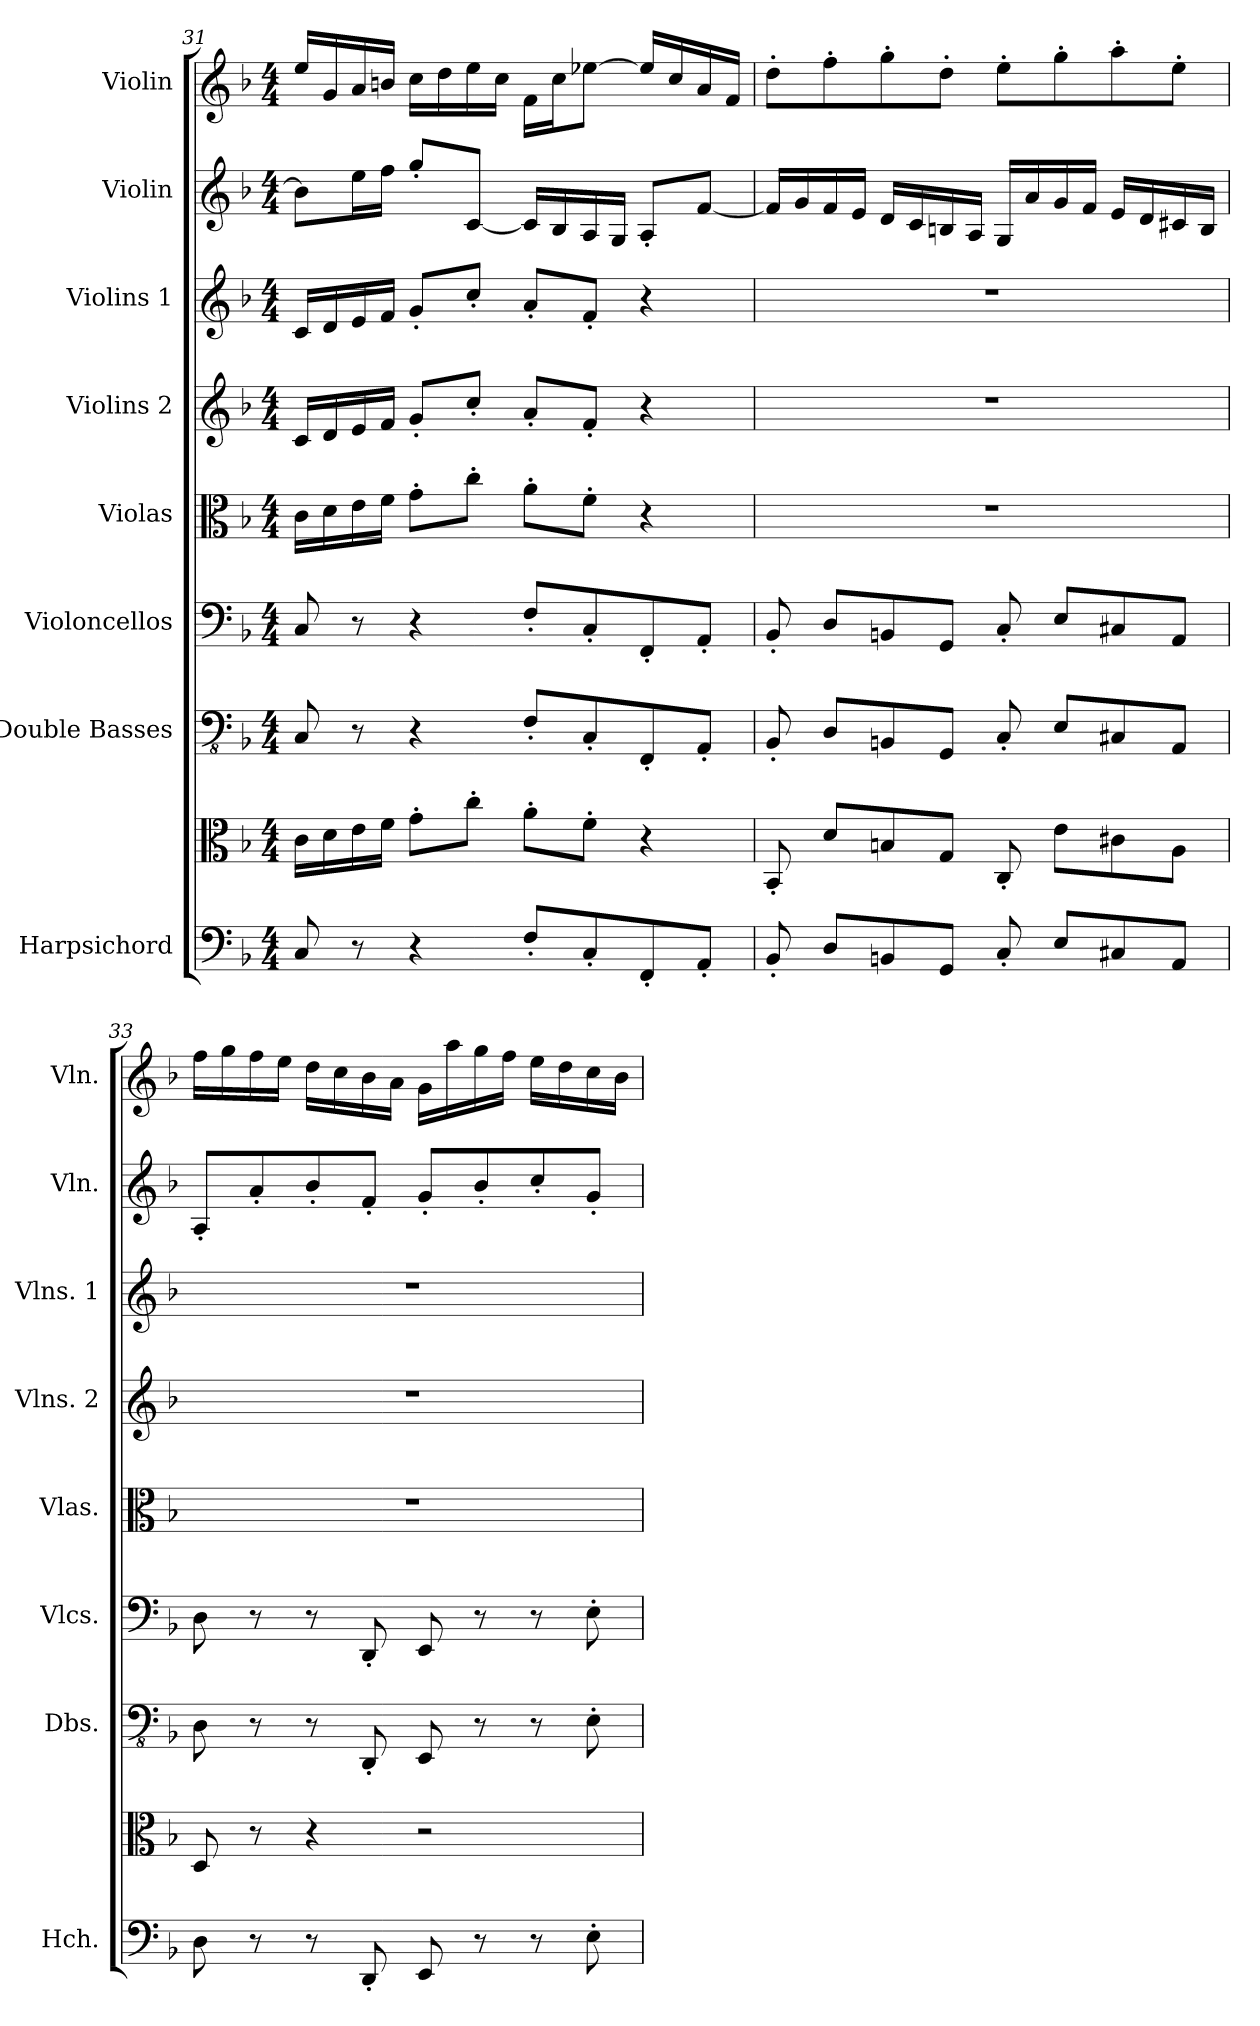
**kern	**kern	**kern	**kern	**kern	**kern	**kern	**kern	**kern
*part8	*part8	*part7	*part6	*part5	*part4	*part3	*part2	*part1
*staff9	*staff8	*staff7	*staff6	*staff5	*staff4	*staff3	*staff2	*staff1
*I"Harpsichord	*	*I"Double Basses	*I"Violoncellos	*I"Violas	*I"Violins 2	*I"Violins 1	*I"Violin	*I"Violin
*I'Hch.	*	*I'Dbs.	*I'Vlcs.	*I'Vlas.	*I'Vlns. 2	*I'Vlns. 1	*I'Vln.	*I'Vln.
*clefF4	*clefC3	*clefFv4	*clefF4	*clefC3	*clefG2	*clefG2	*clefG2	*clefG2
*k[b-]	*k[b-]	*k[b-]	*k[b-]	*k[b-]	*k[b-]	*k[b-]	*k[b-]	*k[b-]
*F:	*F:	*F:	*F:	*F:	*F:	*F:	*F:	*F:
*M4/4	*M4/4	*M4/4	*M4/4	*M4/4	*M4/4	*M4/4	*M4/4	*M4/4
=31	=31	=31	=31	=31	=31	=31	=31	=31
8C/	16c\LL	8CC/	8C/	16c\LL	16c/LL	16c/LL	8b\L]	16ee/LL
.	16d\	.	.	16d\	16d/	16d/	.	16g/
8r	16e\	8r	8r	16e\	16e/	16e/	16ee\L	16a/
.	16f\JJ	.	.	16f\JJ	16f/JJ	16f/JJ	16ff\JJ	16bn/JJ
4r	8g'\L	4r	4r	8g'\L	8g'/L	8g'/L	8gg'/L	16cc\LL
.	.	.	.	.	.	.	.	16dd\
.	8cc'\J	.	.	8cc'\J	8cc'/J	8cc'/J	[8c/J	16ee\
.	.	.	.	.	.	.	.	16cc\JJ
8F'/L	8a'\L	8FF'/L	8F'/L	8a'\L	8a'/L	8a'/L	16c/LL]	16f\LL
.	.	.	.	.	.	.	16B-/	16cc\J
8C'/	8f'\J	8CC'/	8C'/	8f'\J	8f'/J	8f'/J	16A/	[8ee-X\J
.	.	.	.	.	.	.	16G/JJ	.
8FF'/	4r	8FFF'/	8FF'/	4r	4r	4r	8A'/L	16ee-/LL]
.	.	.	.	.	.	.	.	16cc/
8AA'/J	.	8AAA'/J	8AA'/J	.	.	.	[8f/J	16a/
.	.	.	.	.	.	.	.	16f/JJ
!!LO:PB:g=z
=32	=32	=32	=32	=32	=32	=32	=32	=32
8BB-'/	8BB-'/	8BBB-'/	8BB-'/	1r	1r	1r	16f/LL]	8dd'\L
.	.	.	.	.	.	.	16g/	.
8D/L	8d/L	8DD/L	8D/L	.	.	.	16f/	8ff'\
.	.	.	.	.	.	.	16e/JJ	.
8BBn/	8Bn/	8BBBn/	8BBn/	.	.	.	16d/LL	8gg'\
.	.	.	.	.	.	.	16c/	.
8GG/J	8G/J	8GGG/J	8GG/J	.	.	.	16Bn/	8dd'\J
.	.	.	.	.	.	.	16A/JJ	.
8C'/	8C'/	8CC'/	8C'/	.	.	.	16G/LL	8ee'\L
.	.	.	.	.	.	.	16a/	.
8E/L	8e\L	8EE/L	8E/L	.	.	.	16g/	8gg'\
.	.	.	.	.	.	.	16f/JJ	.
8C#X/	8c#X\	8CC#X/	8C#X/	.	.	.	16e/LL	8aa'\
.	.	.	.	.	.	.	16d/	.
8AA/J	8A\J	8AAA/J	8AA/J	.	.	.	16c#X/	8ee'\J
.	.	.	.	.	.	.	16B/JJ	.
=33	=33	=33	=33	=33	=33	=33	=33	=33
8D\	8D/	8DD\	8D\	1r	1r	1r	8A'/L	16ff\LL
.	.	.	.	.	.	.	.	16gg\
8r	8r	8r	8r	.	.	.	8a'/	16ff\
.	.	.	.	.	.	.	.	16ee\JJ
8r	4r	8r	8r	.	.	.	8b-'/	16dd\LL
.	.	.	.	.	.	.	.	16cc\
8DD'/	.	8DDD'/	8DD'/	.	.	.	8f'/J	16b-\
.	.	.	.	.	.	.	.	16a\JJ
8EE/	2r	8EEE/	8EE/	.	.	.	8g'/L	16g\LL
.	.	.	.	.	.	.	.	16aa\
8r	.	8r	8r	.	.	.	8b-'/	16gg\
.	.	.	.	.	.	.	.	16ff\JJ
8r	.	8r	8r	.	.	.	8cc'/	16ee\LL
.	.	.	.	.	.	.	.	16dd\
8E'\	.	8EE'\	8E'\	.	.	.	8g'/J	16cc\
.	.	.	.	.	.	.	.	16b-\JJ
=	=	=	=	=	=	=	=	=
*-	*-	*-	*-	*-	*-	*-	*-	*-
